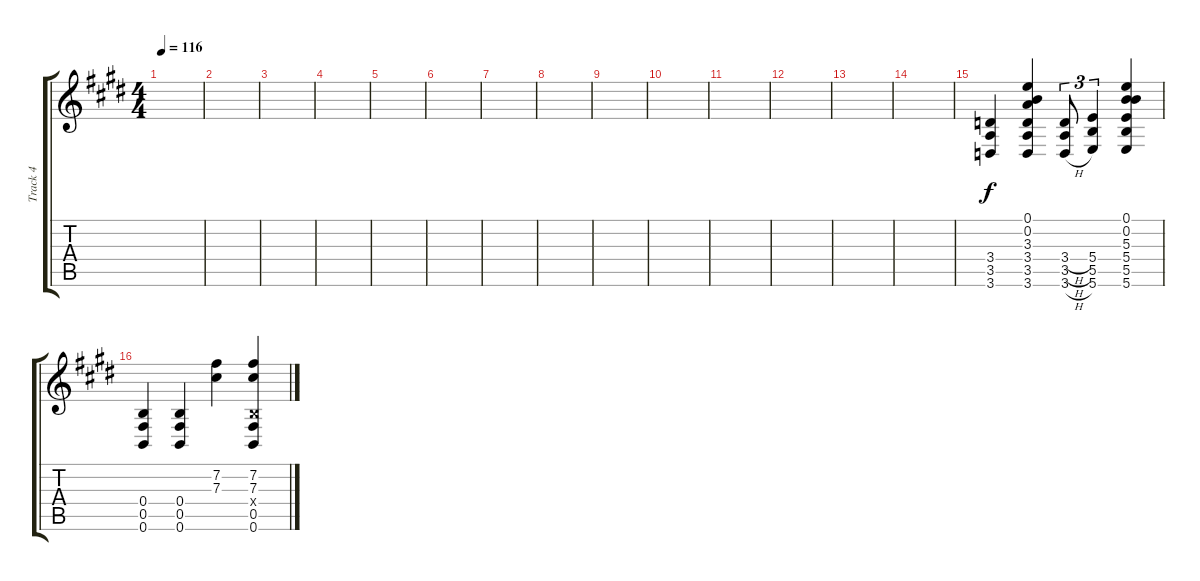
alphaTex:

\track ("Track 4" "Track 4") {instrument overdrivenguitar}
\staff {score tabs}
\tuning (E4 B3 Gb3 B2 Gb2 B1) {hide}
\ts (4 4)
\tempo 116
\clef g2
\ks c#minor
|
|
|
|
|
|
|
|
|
|
|
|
|
|
(3.4 3.5 3.6).4{dy f} (0.1 0.2 3.3 3.4 3.5 3.6).4 (3.4{h} 3.5{h} 3.6{h}).8{tu (3 2)} (5.4 5.5 5.6).4{tu (3 2)} (0.1 0.2 5.3 5.4 5.5 5.6).4 |
(0.4 0.5 0.6).4 (0.4 0.5 0.6).4 (7.2 7.3).4 (7.2 7.3 0.4{x} 0.5 0.6).4
